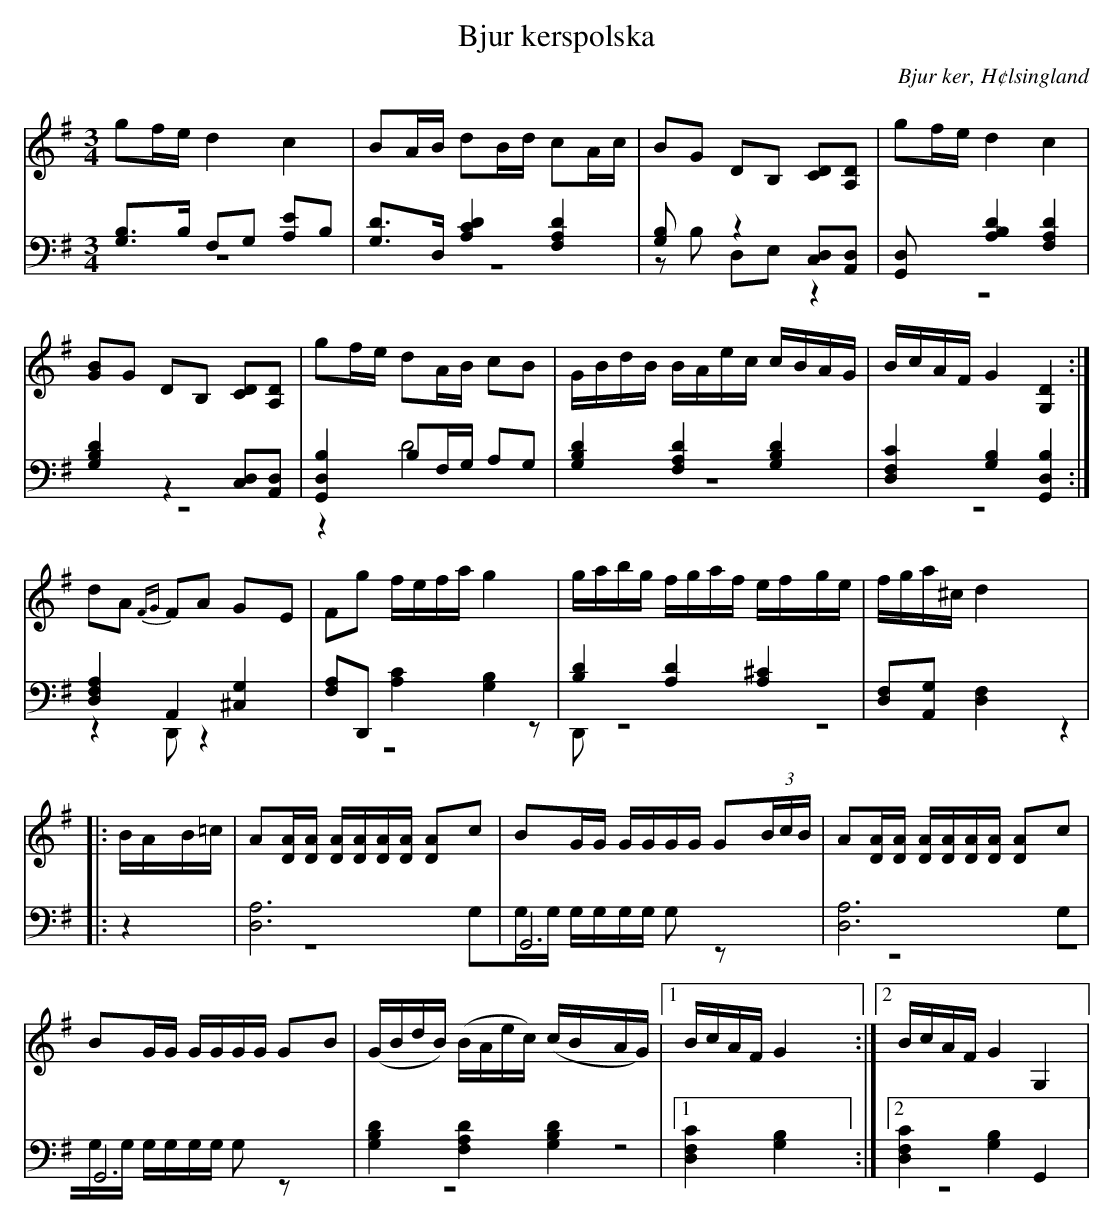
X:1
T: Bjur kerspolska
O: Bjur ker, H¢lsingland
M: 3/4
L: 1/8
K: G
V:1
V:2
V:3 merge
V:1
gf/e/ d2 c2|BA/B/ dB/d/ cA/c/| BG DB, [CD][A,D]|gf/e/ d2 c2|
[GB]G DB, [CD][A,D] |gf/e/ dA/B/ cB|G/B/d/B/ B/A/e/c/ c/B/A/G/|B/c/A/F/ G2 [G,2D2]:|
dA {FG}FA GE|Fg f/e/f/a/ g2|g/a/b/g/ f/g/a/f/ e/f/g/e/ |f/g/a/^c/ d2 |
|:B/A/B/=c/|A[D/A/][D/A/] [D/A/][D/A/][D/A/][D/A/] [DA]c|BG/G/ G/G/G/G/ G(3B/c/B/|A[D/A/][D/A/] [D/A/][D/A/][D/A/][D/A/] [DA]c|
BG/G/ G/G/G/G/ GB|(G/B/d/B/) (B/A/e/c/) (c/B/A/G/)|1 B/c/A/F/ G2:|2 B/c/A/F/ G2 G,2|
V:2 clef=bass
[G,B,]>B, F,G, [A,E]B,|[G,D]>D, [A,2C2D2] [F,2A,2 D2]|[G,2B,] z2 [C,D,][A,,D,]|[G,,2D,] [A,2B,2D2] [F,2A,2 D2]|
[G,2B,2D2] z2 [C,D,][A,,D,]|[G,,2D,2B,2] B,F,/G,/ A,G,|[G,2B,2D2] [F,2A,2 D2] [G,2B,2D2]|[D,2F,2C2] [G,2B,2][G,,2D,2B,2]:|
[D,2F,2A,2] A,,2 [^C,2G,2]|[F,A,]D,, [A,2C2] [G,2B,2]|[B,2D2] [A,2D2] [A,2^C2]|[D,F,][A,,G,] [D,2F,2]|
|:z2|[D,6A,6]|G,,6|[D,6A,6]|
G,,6|[G,2B,2D2] [F,2A,2 D2] [G,2B,2D2]|1 [D,2F,2C2] [G,2B,2] :|2 [D,2F,2C2] [G,2B,2] G,,2|
V:3  clef=bass
z6|z6|zB, D,E, z2|z6|
z6 |z2 D4|z6|z6:|
z2 D,, z2|z6|zD,, z4|z4|
|:z2|z6|G,G,/G,/ G,/G,/G,/G,/ G,z|z6 |
G,G,/G,/ G,/G,/G,/G,/ G,z|z6|1 z4:|2 z6|
